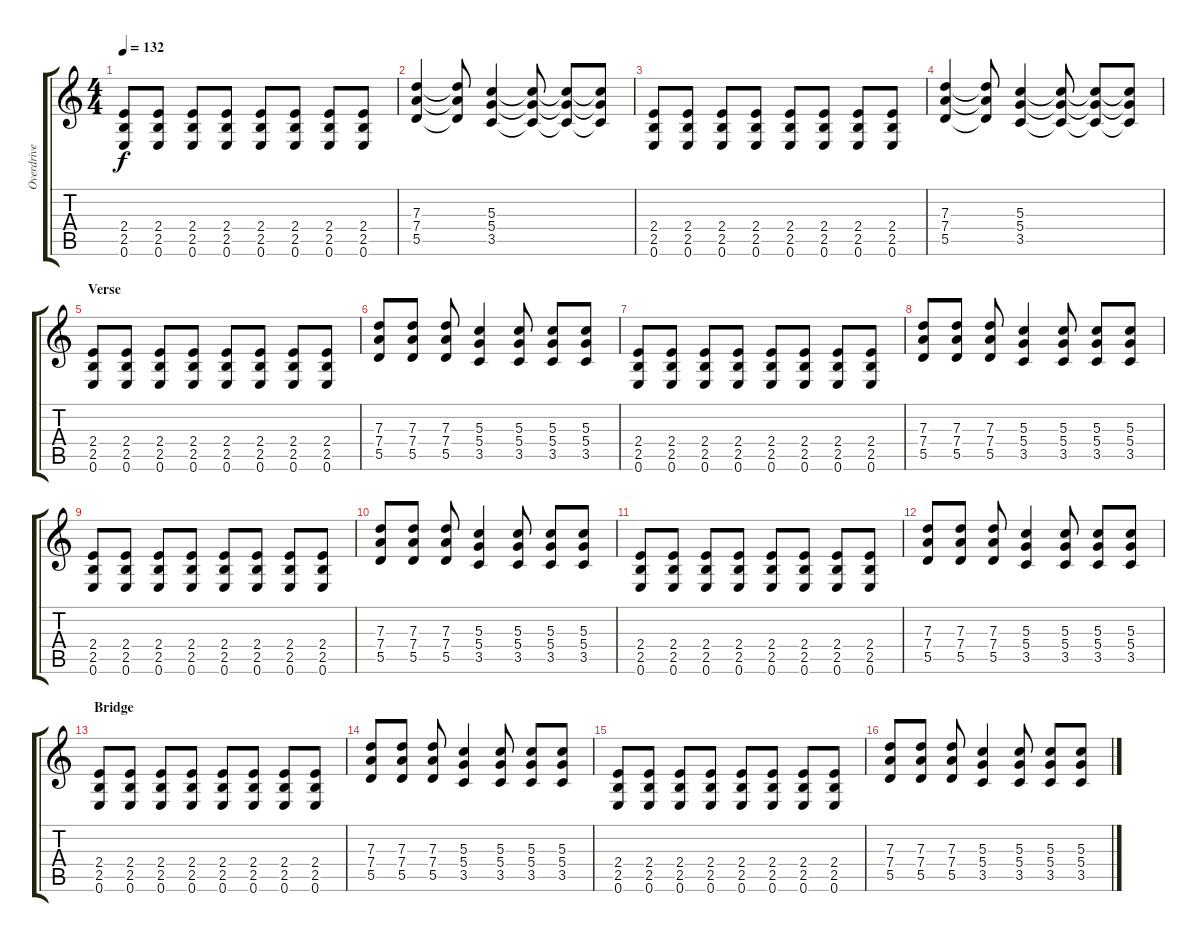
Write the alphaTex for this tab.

\track ("Overdrive" "Overdrive") {instrument overdrivenguitar}
\staff {score tabs}
\tuning (E4 B3 G3 D3 A2 E2) {hide}
\ts (4 4)
\tempo 132
\clef g2
\ks c
(2.4 2.5 0.6).8{dy f} (2.4 2.5 0.6).8 (2.4 2.5 0.6).8 (2.4 2.5 0.6).8 (2.4 2.5 0.6).8 (2.4 2.5 0.6).8 (2.4 2.5 0.6).8 (2.4 2.5 0.6).8 |
(7.3 7.4 5.5).4 (7.3{t} 7.4{t} 5.5{t}).8 (5.3 5.4 3.5).4 (5.3{t} 5.4{t} 3.5{t}).8 (5.3{t} 5.4{t} 3.5{t}).8 (5.3{t} 5.4{t} 3.5{t}).8 |
(2.4 2.5 0.6).8 (2.4 2.5 0.6).8 (2.4 2.5 0.6).8 (2.4 2.5 0.6).8 (2.4 2.5 0.6).8 (2.4 2.5 0.6).8 (2.4 2.5 0.6).8 (2.4 2.5 0.6).8 |
(7.3 7.4 5.5).4 (7.3{t} 7.4{t} 5.5{t}).8 (5.3 5.4 3.5).4 (5.3{t} 5.4{t} 3.5{t}).8 (5.3{t} 5.4{t} 3.5{t}).8 (5.3{t} 5.4{t} 3.5{t}).8 |
\section ("" "Verse")
(2.4 2.5 0.6).8 (2.4 2.5 0.6).8 (2.4 2.5 0.6).8 (2.4 2.5 0.6).8 (2.4 2.5 0.6).8 (2.4 2.5 0.6).8 (2.4 2.5 0.6).8 (2.4 2.5 0.6).8 |
(7.3 7.4 5.5).8 (7.3 7.4 5.5).8 (7.3 7.4 5.5).8 (5.3 5.4 3.5).4 (5.3 5.4 3.5).8 (5.3 5.4 3.5).8 (5.3 5.4 3.5).8 |
(2.4 2.5 0.6).8 (2.4 2.5 0.6).8 (2.4 2.5 0.6).8 (2.4 2.5 0.6).8 (2.4 2.5 0.6).8 (2.4 2.5 0.6).8 (2.4 2.5 0.6).8 (2.4 2.5 0.6).8 |
(7.3 7.4 5.5).8 (7.3 7.4 5.5).8 (7.3 7.4 5.5).8 (5.3 5.4 3.5).4 (5.3 5.4 3.5).8 (5.3 5.4 3.5).8 (5.3 5.4 3.5).8 |
(2.4 2.5 0.6).8 (2.4 2.5 0.6).8 (2.4 2.5 0.6).8 (2.4 2.5 0.6).8 (2.4 2.5 0.6).8 (2.4 2.5 0.6).8 (2.4 2.5 0.6).8 (2.4 2.5 0.6).8 |
(7.3 7.4 5.5).8 (7.3 7.4 5.5).8 (7.3 7.4 5.5).8 (5.3 5.4 3.5).4 (5.3 5.4 3.5).8 (5.3 5.4 3.5).8 (5.3 5.4 3.5).8 |
(2.4 2.5 0.6).8 (2.4 2.5 0.6).8 (2.4 2.5 0.6).8 (2.4 2.5 0.6).8 (2.4 2.5 0.6).8 (2.4 2.5 0.6).8 (2.4 2.5 0.6).8 (2.4 2.5 0.6).8 |
(7.3 7.4 5.5).8 (7.3 7.4 5.5).8 (7.3 7.4 5.5).8 (5.3 5.4 3.5).4 (5.3 5.4 3.5).8 (5.3 5.4 3.5).8 (5.3 5.4 3.5).8 |
\section ("" "Bridge")
(2.4 2.5 0.6).8 (2.4 2.5 0.6).8 (2.4 2.5 0.6).8 (2.4 2.5 0.6).8 (2.4 2.5 0.6).8 (2.4 2.5 0.6).8 (2.4 2.5 0.6).8 (2.4 2.5 0.6).8 |
(7.3 7.4 5.5).8 (7.3 7.4 5.5).8 (7.3 7.4 5.5).8 (5.3 5.4 3.5).4 (5.3 5.4 3.5).8 (5.3 5.4 3.5).8 (5.3 5.4 3.5).8 |
(2.4 2.5 0.6).8 (2.4 2.5 0.6).8 (2.4 2.5 0.6).8 (2.4 2.5 0.6).8 (2.4 2.5 0.6).8 (2.4 2.5 0.6).8 (2.4 2.5 0.6).8 (2.4 2.5 0.6).8 |
(7.3 7.4 5.5).8 (7.3 7.4 5.5).8 (7.3 7.4 5.5).8 (5.3 5.4 3.5).4 (5.3 5.4 3.5).8 (5.3 5.4 3.5).8 (5.3 5.4 3.5).8
